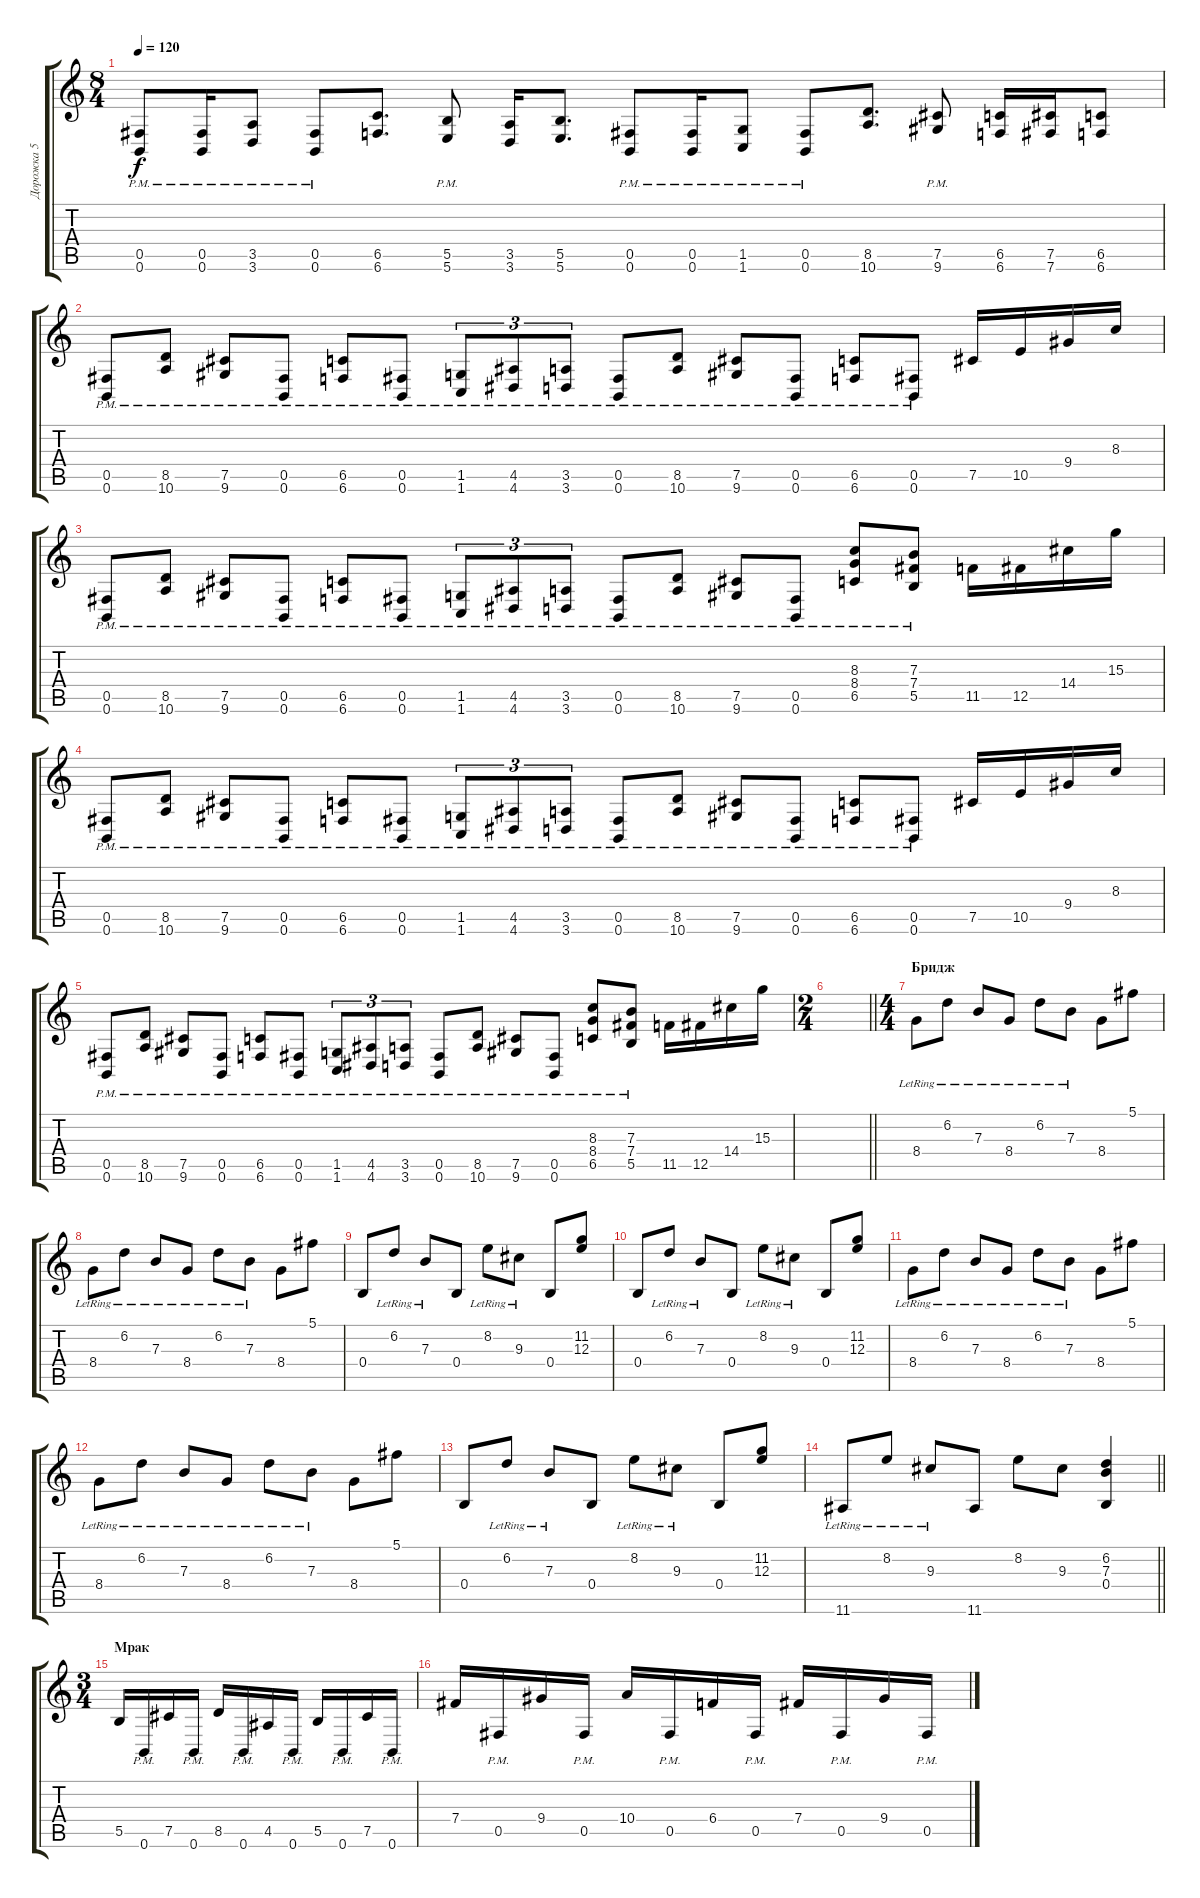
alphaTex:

\track ("Дорожка 5" "Дорожка 5") {instrument distortionguitar}
\staff {score tabs}
\tuning (Db4 Ab3 E3 B2 Gb2 B1) {hide}
\ts (8 4)
\tempo 120
\clef g2
\ks c
(0.5{pm} 0.6{pm}).8{dy f} (0.5{pm} 0.6{pm}).16 (3.5{pm} 3.6{pm}).8 (0.5{pm} 0.6{pm}).8 (6.5 6.6).8{d} (5.5{pm} 5.6{pm}).8 (3.5 3.6).16 (5.5 5.6).8{d} (0.5{pm} 0.6{pm}).8 (0.5{pm} 0.6{pm}).16 (1.5{pm} 1.6{pm}).8 (0.5{pm} 0.6{pm}).8 (8.5 10.6).8{d} (7.5{pm} 9.6{pm}).8 (6.5 6.6).16 (7.5 7.6).16 (6.5 6.6).8 |
(0.5{pm} 0.6{pm}).8 (8.5{pm} 10.6{pm}).8 (7.5{pm} 9.6{pm}).8 (0.5{pm} 0.6{pm}).8 (6.5{pm} 6.6{pm}).8 (0.5{pm} 0.6{pm}).8 (1.5{pm} 1.6{pm}).8{tu (3 2)} (4.5{pm} 4.6{pm}).8{tu (3 2)} (3.5{pm} 3.6{pm}).8{tu (3 2)} (0.5{pm} 0.6{pm}).8 (8.5{pm} 10.6{pm}).8 (7.5{pm} 9.6{pm}).8 (0.5{pm} 0.6{pm}).8 (6.5{pm} 6.6{pm}).8 (0.5{pm} 0.6{pm}).8 7.5.16 10.5.16 9.4.16 8.3.16 |
(0.5{pm} 0.6{pm}).8 (8.5{pm} 10.6{pm}).8 (7.5{pm} 9.6{pm}).8 (0.5{pm} 0.6{pm}).8 (6.5{pm} 6.6{pm}).8 (0.5{pm} 0.6{pm}).8 (1.5{pm} 1.6{pm}).8{tu (3 2)} (4.5{pm} 4.6{pm}).8{tu (3 2)} (3.5{pm} 3.6{pm}).8{tu (3 2)} (0.5{pm} 0.6{pm}).8 (8.5{pm} 10.6{pm}).8 (7.5{pm} 9.6{pm}).8 (0.5{pm} 0.6{pm}).8 (8.3 8.4 6.5{pm}).8 (7.3 7.4 5.5{pm}).8 11.5.16 12.5.16 14.4.16 15.3.16 |
(0.5{pm} 0.6{pm}).8 (8.5{pm} 10.6{pm}).8 (7.5{pm} 9.6{pm}).8 (0.5{pm} 0.6{pm}).8 (6.5{pm} 6.6{pm}).8 (0.5{pm} 0.6{pm}).8 (1.5{pm} 1.6{pm}).8{tu (3 2)} (4.5{pm} 4.6{pm}).8{tu (3 2)} (3.5{pm} 3.6{pm}).8{tu (3 2)} (0.5{pm} 0.6{pm}).8 (8.5{pm} 10.6{pm}).8 (7.5{pm} 9.6{pm}).8 (0.5{pm} 0.6{pm}).8 (6.5{pm} 6.6{pm}).8 (0.5{pm} 0.6{pm}).8 7.5.16 10.5.16 9.4.16 8.3.16 |
(0.5{pm} 0.6{pm}).8 (8.5{pm} 10.6{pm}).8 (7.5{pm} 9.6{pm}).8 (0.5{pm} 0.6{pm}).8 (6.5{pm} 6.6{pm}).8 (0.5{pm} 0.6{pm}).8 (1.5{pm} 1.6{pm}).8{tu (3 2)} (4.5{pm} 4.6{pm}).8{tu (3 2)} (3.5{pm} 3.6{pm}).8{tu (3 2)} (0.5{pm} 0.6{pm}).8 (8.5{pm} 10.6{pm}).8 (7.5{pm} 9.6{pm}).8 (0.5{pm} 0.6{pm}).8 (8.3 8.4 6.5{pm}).8 (7.3 7.4 5.5{pm}).8 11.5.16 12.5.16 14.4.16 15.3.16 |
\ts (2 4)
\barLineRight lightlight
|
\ts (4 4)
\section ("" "Бридж")
8.4{lr}.8 6.2{lr}.8 7.3{lr}.8 8.4{lr}.8 6.2{lr}.8 7.3{lr}.8 8.4.8 5.1.8 |
8.4{lr}.8 6.2{lr}.8 7.3{lr}.8 8.4{lr}.8 6.2{lr}.8 7.3{lr}.8 8.4.8 5.1.8 |
0.4.8 6.2{lr}.8 7.3{lr}.8 0.4.8 8.2{lr}.8 9.3{lr}.8 0.4.8 (11.2 12.3).8 |
0.4.8 6.2{lr}.8 7.3{lr}.8 0.4.8 8.2{lr}.8 9.3{lr}.8 0.4.8 (11.2 12.3).8 |
8.4{lr}.8 6.2{lr}.8 7.3{lr}.8 8.4{lr}.8 6.2{lr}.8 7.3{lr}.8 8.4.8 5.1.8 |
8.4{lr}.8 6.2{lr}.8 7.3{lr}.8 8.4{lr}.8 6.2{lr}.8 7.3{lr}.8 8.4.8 5.1.8 |
0.4.8 6.2{lr}.8 7.3{lr}.8 0.4.8 8.2{lr}.8 9.3{lr}.8 0.4.8 (11.2 12.3).8 |
\barLineRight lightlight
11.6{lr}.8 8.2{lr}.8 9.3{lr}.8 11.6.8 8.2.8 9.3.8 (6.2 7.3 0.4).4 |
\ts (3 4)
\section ("" "Мрак")
5.5.16 0.6{pm}.16 7.5.16 0.6{pm}.16 8.5.16 0.6{pm}.16 4.5.16 0.6{pm}.16 5.5.16 0.6{pm}.16 7.5.16 0.6{pm}.16 |
7.4.16 0.5{pm}.16 9.4.16 0.5{pm}.16 10.4.16 0.5{pm}.16 6.4.16 0.5{pm}.16 7.4.16 0.5{pm}.16 9.4.16 0.5{pm}.16
